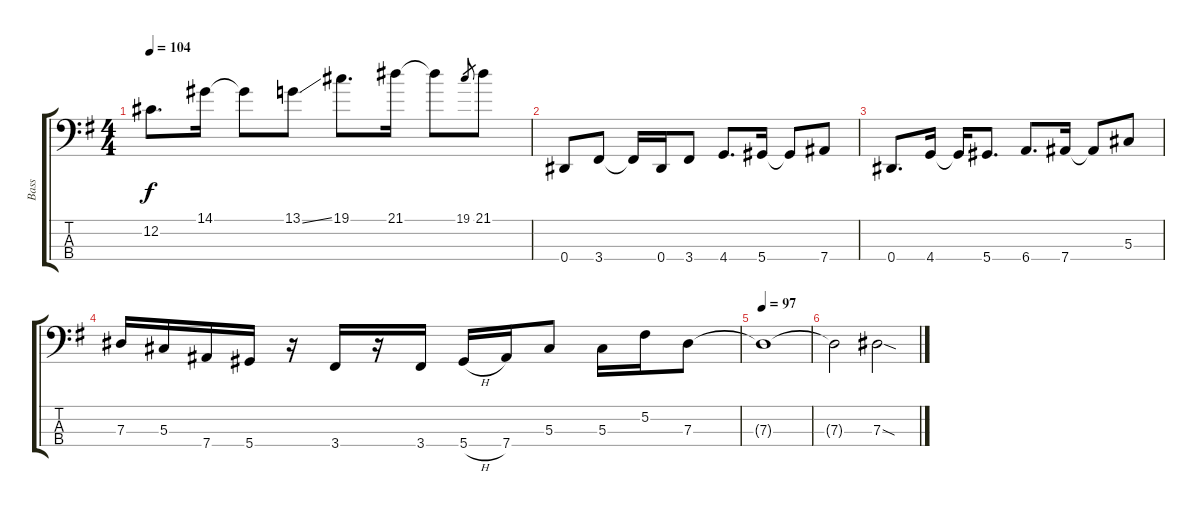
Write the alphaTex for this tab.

\track ("Bass" "Bass") {instrument electricbassfinger}
\staff {score tabs}
\tuning (Gb2 Db2 Ab1 Eb1) {hide}
\ts (4 4)
\tempo 104
\clef f4
\ks g
12.2.8{d dy f} 14.1.16 14.1{t}.8 13.1{ss}.8 19.1.8{d} 21.1.16 21.1{t}.8 19.1.8{gr} 21.1.8 |
0.4.8 3.4.8 3.4{t}.16 0.4.16 3.4.8 4.4.8{d} 5.4.16 5.4{t}.8 7.4.8 |
0.4.8{d} 4.4.16 4.4{t}.16 5.4.8{d} 6.4.8{d} 7.4.16 7.4{t}.8 5.3.8 |
7.3.16 5.3.16 7.4.16 5.4.16 r.16 3.4.16 r.16 3.4.16 5.4{h}.16 7.4.16 5.3.8 5.3.16 5.2.16 7.3.8 |
\tempo 97
7.3{t}.1 |
7.3{t}.2 7.3{sod}.2
